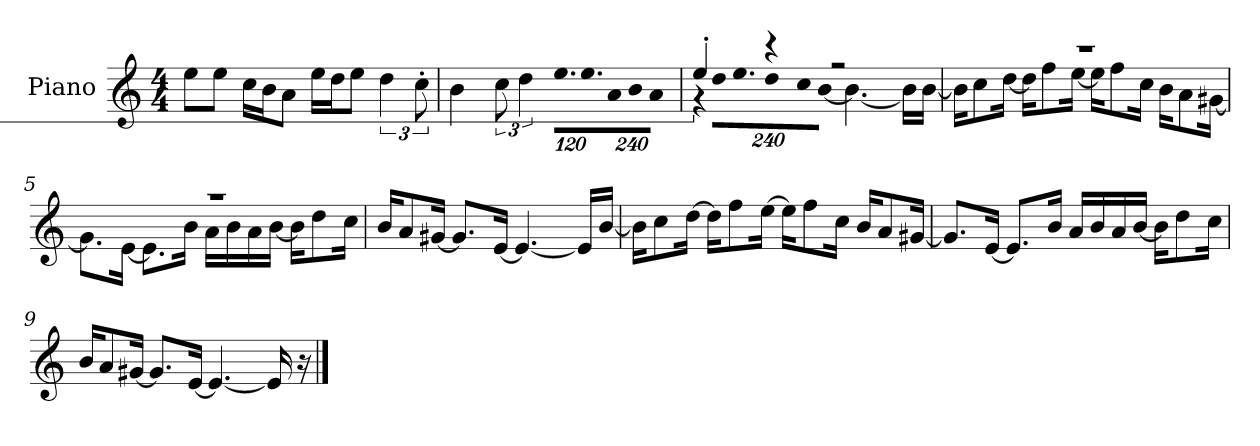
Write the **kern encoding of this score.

**kern
*part1
*staff1
*I"Piano
*I'P-no
*clefG2
*k[]
*M4/4
*MM90
=1
8ee\L
8ee\J
16cc\LL
16b\J
8a\J
16ee\LL
16dd\J
8ee\J
6dd\
12cc'\
=2
4b\
12cc\
6dd\
*Xbrackettup
!LO:N:vis=16.
960%103ee\LL
!LO:N:vis=16.
960%103ee\
!LO:N:vis=16
1920%137a\
!LO:N:vis=16
1920%137b\J
!LO:N:vis=8
960%137a\J
=3
*^
*	*brackettup
!	!LO:N:vis=32
4ee'/	640%23r
!	!LO:N:vis=16
.	1920%137dd\LL
!	!LO:N:vis=16.
.	960%103ee\J
!	!LO:N:vis=8
.	960%137dd\
4r	.
!	!LO:N:vis=16
.	1920%137cc\L
!	!LO:N:vis=16
.	[1920%137b\JJ
2r	4.b\_
.	16b\LL]
.	[16b\JJ
!!LO:LB:g=z	!!
=4	=4
1r	16b\KL]
.	8cc\
.	[16dd\Jk
.	16dd\KL]
.	8ff\
.	[16ee\Jk
.	16ee\KL]
.	8ff\
.	16cc\Jk
.	16b\KL
.	8a\
.	[16g#X\Jk
=5	=5
1r	8.g#\L]
.	[16e\Jk
.	8.e\L]
.	16b\Jk
.	16a\LL
.	16b\
.	16a\
.	[16b\JJ
.	16b\KL]
.	8dd\
.	16cc\Jk
*v	*v
=6
16b/KL
8a/
[16g#X/Jk
8.g#/L]
[16e/Jk
4.e/_
16e/LL]
[16b/JJ
!!LO:LB:g=z
=7
16b\KL]
8cc\
[16dd\Jk
16dd\KL]
8ff\
[16ee\Jk
16ee\KL]
8ff\
16cc\Jk
16b/KL
8a/
[16g#X/Jk
=8
8.g#/L]
[16e/Jk
8.e/L]
16b/Jk
16a/LL
16b/
16a/
[16b/JJ
16b\KL]
8dd\
16cc\Jk
=9
16b/KL
8a/
[16g#X/Jk
8.g#/L]
[16e/Jk
4.e/_
16e/]
16r
==
*-
